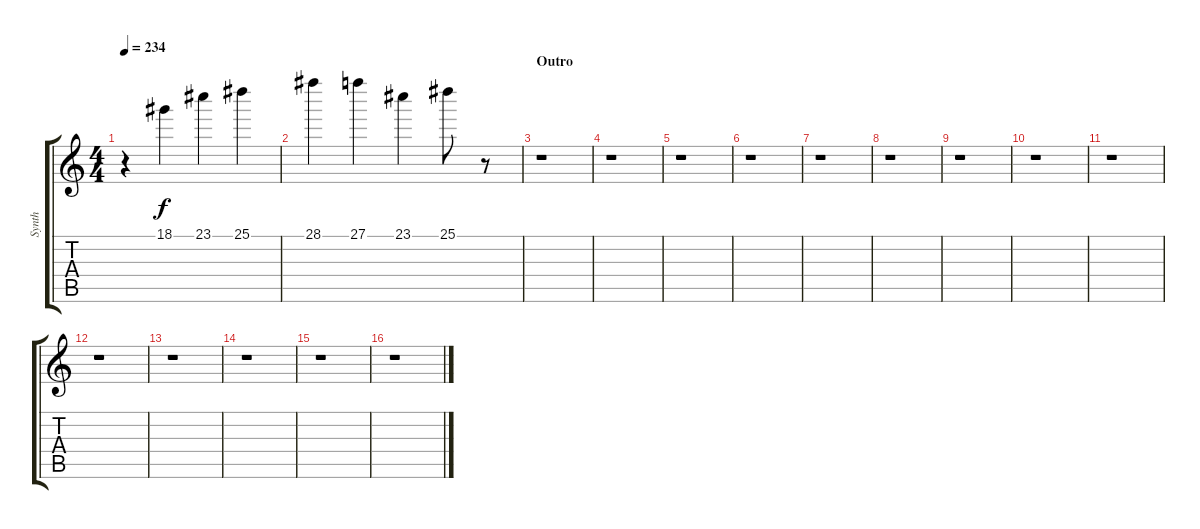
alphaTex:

\track ("Synth" "Synth") {instrument electricguitarclean}
\staff {score tabs}
\tuning (D4 A3 F3 C3 G2 C2) {hide}
\ts (4 4)
\tempo 234
\clef g2
\ks aminor
r.4{dy f} 18.1.4 23.1.4 25.1.4 |
28.1.4 27.1.4 23.1.4 25.1.8 r.8 |
\section ("" "Outro")
r.1 |
r.1 |
r.1 |
r.1 |
r.1 |
r.1 |
r.1 |
r.1 |
r.1 |
r.1 |
r.1 |
r.1 |
r.1 |
r.1
